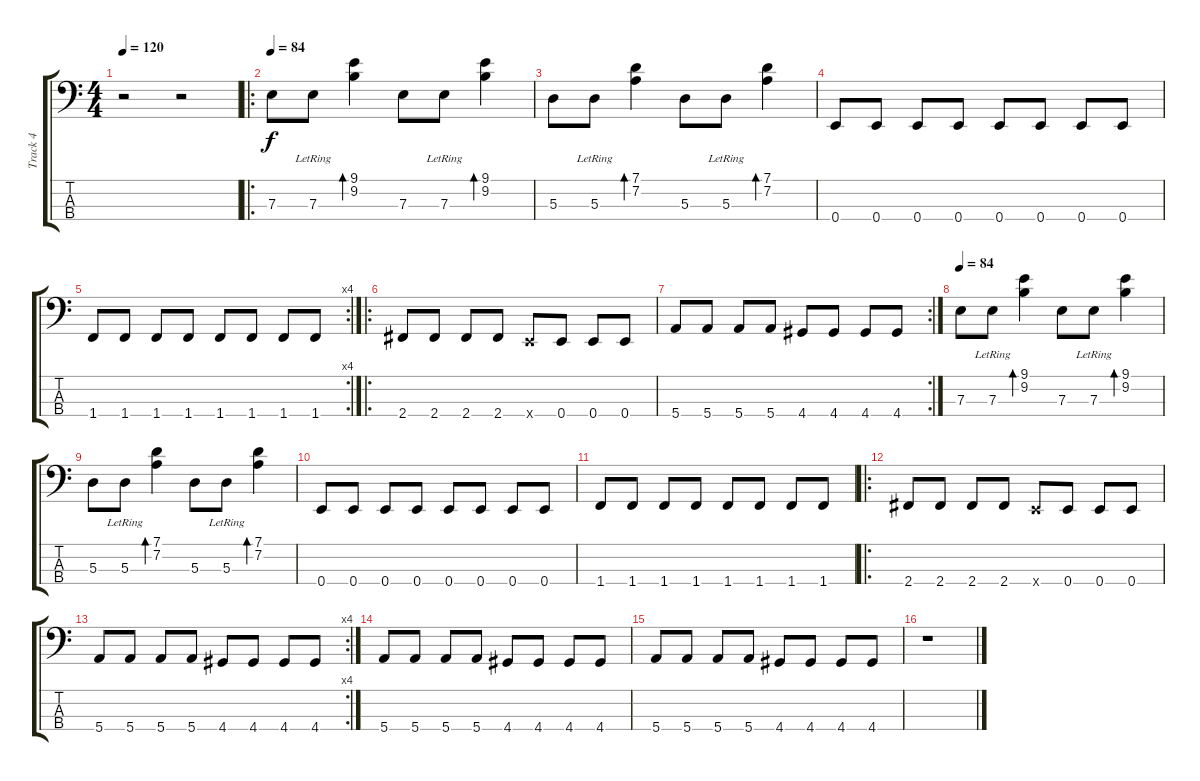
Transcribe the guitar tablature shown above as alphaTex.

\track ("Track 4" "Track 4") {instrument electricbassfinger}
\staff {score tabs}
\tuning (G2 D2 A1 E1) {hide}
\ts (4 4)
\tempo 120
\tempo 84
\tempo 120
\clef f4
\ks c
r.2{dy f instrument electricbassfinger} r.2 |
\ro
\tempo 84
7.3.8 7.3{lr}.8 (9.1 9.2).4{bd 240} 7.3.8 7.3{lr}.8 (9.1 9.2).4{bd 240} |
5.3.8 5.3{lr}.8 (7.1 7.2).4{bd 240} 5.3.8 5.3{lr}.8 (7.1 7.2).4{bd 240} |
0.4.8 0.4.8 0.4.8 0.4.8 0.4.8 0.4.8 0.4.8 0.4.8 |
\rc 4
1.4.8 1.4.8 1.4.8 1.4.8 1.4.8 1.4.8 1.4.8 1.4.8 |
\ro
2.4.8 2.4.8 2.4.8 2.4.8 0.4{x}.8 0.4.8 0.4.8 0.4.8 |
\rc 2
5.4.8 5.4.8 5.4.8 5.4.8 4.4.8 4.4.8 4.4.8 4.4.8 |
\tempo 84
7.3.8 7.3{lr}.8 (9.1 9.2).4{bd 240} 7.3.8 7.3{lr}.8 (9.1 9.2).4{bd 240} |
5.3.8 5.3{lr}.8 (7.1 7.2).4{bd 240} 5.3.8 5.3{lr}.8 (7.1 7.2).4{bd 240} |
0.4.8 0.4.8 0.4.8 0.4.8 0.4.8 0.4.8 0.4.8 0.4.8 |
1.4.8 1.4.8 1.4.8 1.4.8 1.4.8 1.4.8 1.4.8 1.4.8 |
\ro
2.4.8 2.4.8 2.4.8 2.4.8 0.4{x}.8 0.4.8 0.4.8 0.4.8 |
\rc 4
5.4.8 5.4.8 5.4.8 5.4.8 4.4.8 4.4.8 4.4.8 4.4.8 |
5.4.8 5.4.8 5.4.8 5.4.8 4.4.8 4.4.8 4.4.8 4.4.8 |
5.4.8 5.4.8 5.4.8 5.4.8 4.4.8 4.4.8 4.4.8 4.4.8 |
r.1
